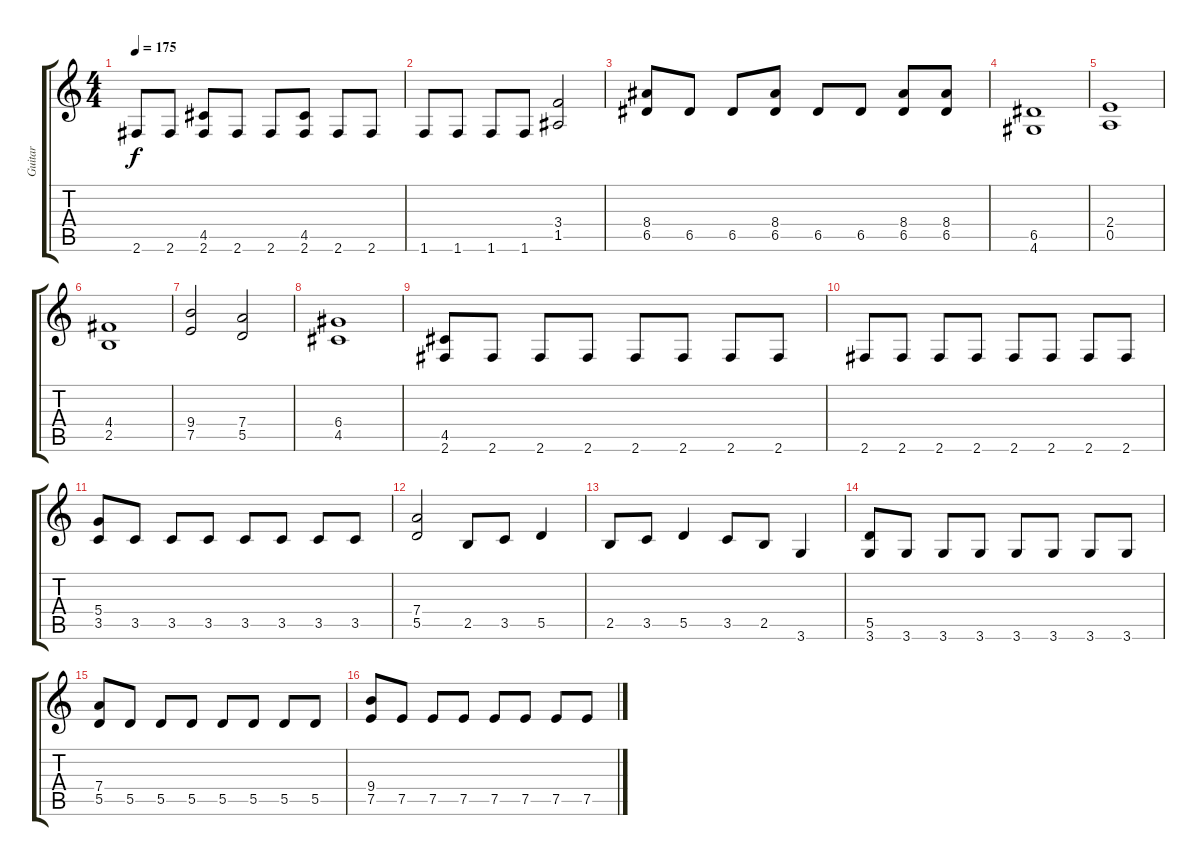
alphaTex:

\track ("Guitar" "Guitar") {instrument distortionguitar}
\staff {score tabs}
\tuning (E4 B3 G3 D3 A2 E2) {hide}
\ts (4 4)
\tempo 175
\clef g2
\ks c
2.6.8{dy f} 2.6.8 (4.5 2.6).8 2.6.8 2.6.8 (4.5 2.6).8 2.6.8 2.6.8 |
1.6.8 1.6.8 1.6.8 1.6.8 (3.4 1.5).2 |
(8.4 6.5).8 6.5.8 6.5.8 (8.4 6.5).8 6.5.8 6.5.8 (8.4 6.5).8 (8.4 6.5).8 |
(6.5 4.6).1 |
(2.4 0.5).1 |
(4.4 2.5).1 |
(9.4 7.5).2 (7.4 5.5).2 |
(6.4 4.5).1 |
(4.5 2.6).8 2.6.8 2.6.8 2.6.8 2.6.8 2.6.8 2.6.8 2.6.8 |
2.6.8 2.6.8 2.6.8 2.6.8 2.6.8 2.6.8 2.6.8 2.6.8 |
(5.4 3.5).8 3.5.8 3.5.8 3.5.8 3.5.8 3.5.8 3.5.8 3.5.8 |
(7.4 5.5).2 2.5.8 3.5.8 5.5.4 |
2.5.8 3.5.8 5.5.4 3.5.8 2.5.8 3.6.4 |
(5.5 3.6).8 3.6.8 3.6.8 3.6.8 3.6.8 3.6.8 3.6.8 3.6.8 |
(7.4 5.5).8 5.5.8 5.5.8 5.5.8 5.5.8 5.5.8 5.5.8 5.5.8 |
(9.4 7.5).8 7.5.8 7.5.8 7.5.8 7.5.8 7.5.8 7.5.8 7.5.8
